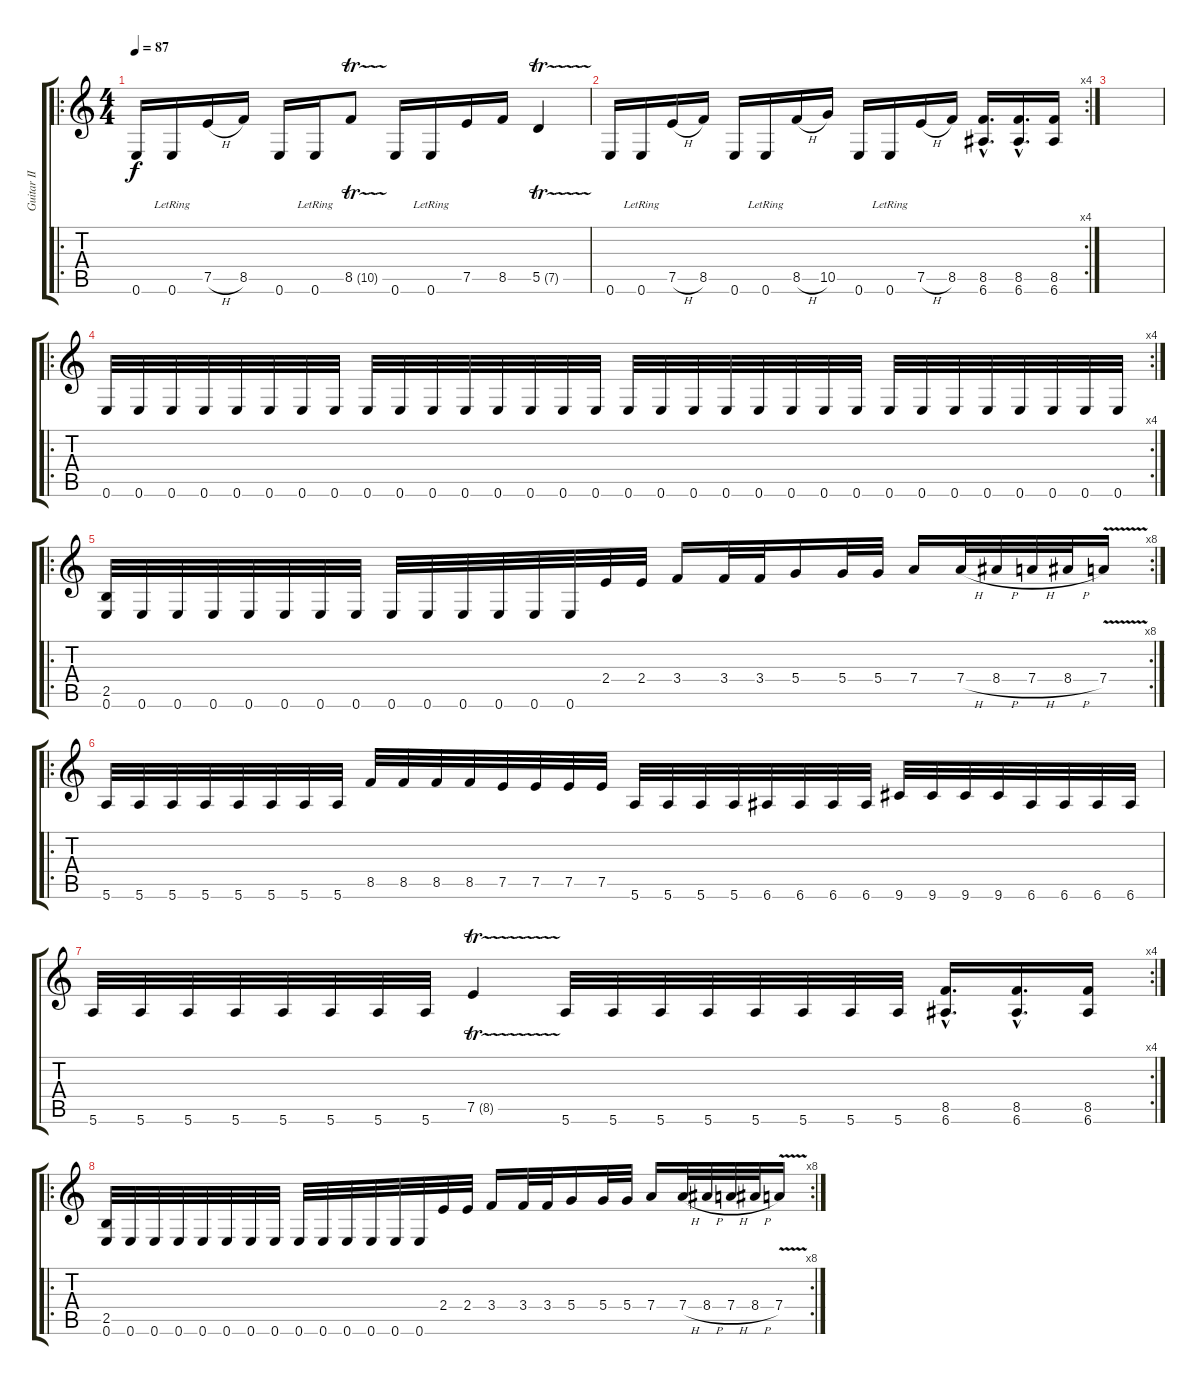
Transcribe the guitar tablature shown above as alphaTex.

\track ("Guitar II" "Guitar II") {instrument distortionguitar}
\staff {score tabs}
\tuning (E4 B3 G3 D3 A2 E2) {hide}
\ro
\ts (4 4)
\tempo 87
\clef g2
\ks c
0.6.16{dy f instrument distortionguitar} 0.6{lr}.16 7.5{h}.16 8.5.16 0.6.16 0.6{lr}.16 8.5{tr (10 32)}.8 0.6.16 0.6{lr}.16 7.5.16 8.5.16 5.5{tr (7 32)}.4 |
\rc 4
0.6.16 0.6{lr}.16 7.5{h}.16 8.5.16 0.6.16 0.6{lr}.16 8.5{h}.16 10.5.16 0.6.16 0.6{lr}.16 7.5{h}.16 8.5.16 (8.5{hac} 6.6{hac}).16{d} (8.5{hac} 6.6{hac}).16{d} (8.5 6.6).16 |
|
\ro
\rc 4
0.6.32 0.6.32 0.6.32 0.6.32 0.6.32 0.6.32 0.6.32 0.6.32 0.6.32 0.6.32 0.6.32 0.6.32 0.6.32 0.6.32 0.6.32 0.6.32 0.6.32 0.6.32 0.6.32 0.6.32 0.6.32 0.6.32 0.6.32 0.6.32 0.6.32 0.6.32 0.6.32 0.6.32 0.6.32 0.6.32 0.6.32 0.6.32 |
\ro
\rc 8
(2.5 0.6).32 0.6.32 0.6.32 0.6.32 0.6.32 0.6.32 0.6.32 0.6.32 0.6.32 0.6.32 0.6.32 0.6.32 0.6.32 0.6.32 2.4.32 2.4.32 3.4.16 3.4.32 3.4.32 5.4.16 5.4.32 5.4.32 7.4.16 7.4{h}.32 8.4{h}.32 7.4{h}.32 8.4{h}.32 7.4{v}.16 |
\ro
5.6.32 5.6.32 5.6.32 5.6.32 5.6.32 5.6.32 5.6.32 5.6.32 8.5.32 8.5.32 8.5.32 8.5.32 7.5.32 7.5.32 7.5.32 7.5.32 5.6.32 5.6.32 5.6.32 5.6.32 6.6.32 6.6.32 6.6.32 6.6.32 9.6.32 9.6.32 9.6.32 9.6.32 6.6.32 6.6.32 6.6.32 6.6.32 |
\rc 4
5.6.32 5.6.32 5.6.32 5.6.32 5.6.32 5.6.32 5.6.32 5.6.32 7.5{tr (8 32)}.4 5.6.32 5.6.32 5.6.32 5.6.32 5.6.32 5.6.32 5.6.32 5.6.32 (8.5{hac} 6.6{hac}).16{d} (8.5{hac} 6.6{hac}).16{d} (8.5 6.6).16 |
\ro
\rc 8
(2.5 0.6).32 0.6.32 0.6.32 0.6.32 0.6.32 0.6.32 0.6.32 0.6.32 0.6.32 0.6.32 0.6.32 0.6.32 0.6.32 0.6.32 2.4.32 2.4.32 3.4.16 3.4.32 3.4.32 5.4.16 5.4.32 5.4.32 7.4.16 7.4{h}.32 8.4{h}.32 7.4{h}.32 8.4{h}.32 7.4{v}.16
